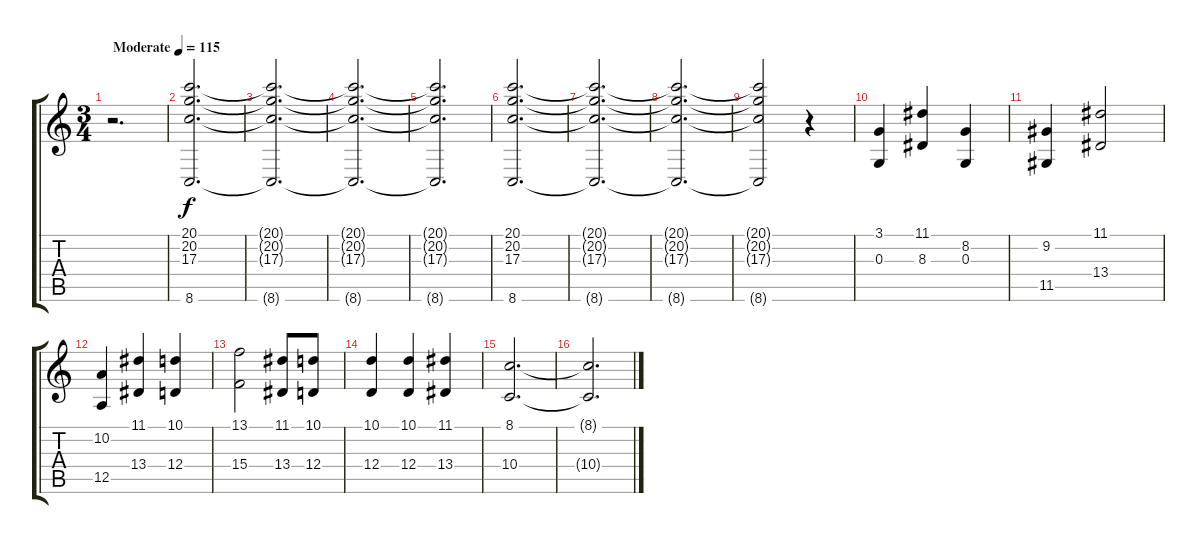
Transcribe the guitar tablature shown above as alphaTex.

\track "" {instrument stringensemble1}
\staff {score tabs}
\tuning (E4 B3 G3 D3 A2 E2) {hide}
\ts (3 4)
\tempo (115 "Moderate")
\clef g2
\ks c
r.2{d dy f instrument stringensemble1} |
(20.1 20.2 17.3 8.6).2{d} |
(20.1{t} 20.2{t} 17.3{t} 8.6{t}).2{d} |
(20.1{t} 20.2{t} 17.3{t} 8.6{t}).2{d} |
(20.1{t} 20.2{t} 17.3{t} 8.6{t}).2{d} |
(20.1 20.2 17.3 8.6).2{d} |
(20.1{t} 20.2{t} 17.3{t} 8.6{t}).2{d} |
(20.1{t} 20.2{t} 17.3{t} 8.6{t}).2{d} |
(20.1{t} 20.2{t} 17.3{t} 8.6{t}).2 r.4 |
(3.1 0.3).4 (11.1 8.3).4 (8.2 0.3).4 |
(9.2 11.5).4 (11.1 13.4).2 |
(10.2 12.5).4 (11.1 13.4).4 (10.1 12.4).4 |
(13.1 15.4).2 (11.1 13.4).8 (10.1 12.4).8 |
(10.1 12.4).4 (10.1 12.4).4 (11.1 13.4).4 |
(8.1 10.4).2{d} |
(8.1{t} 10.4{t}).2{d}
